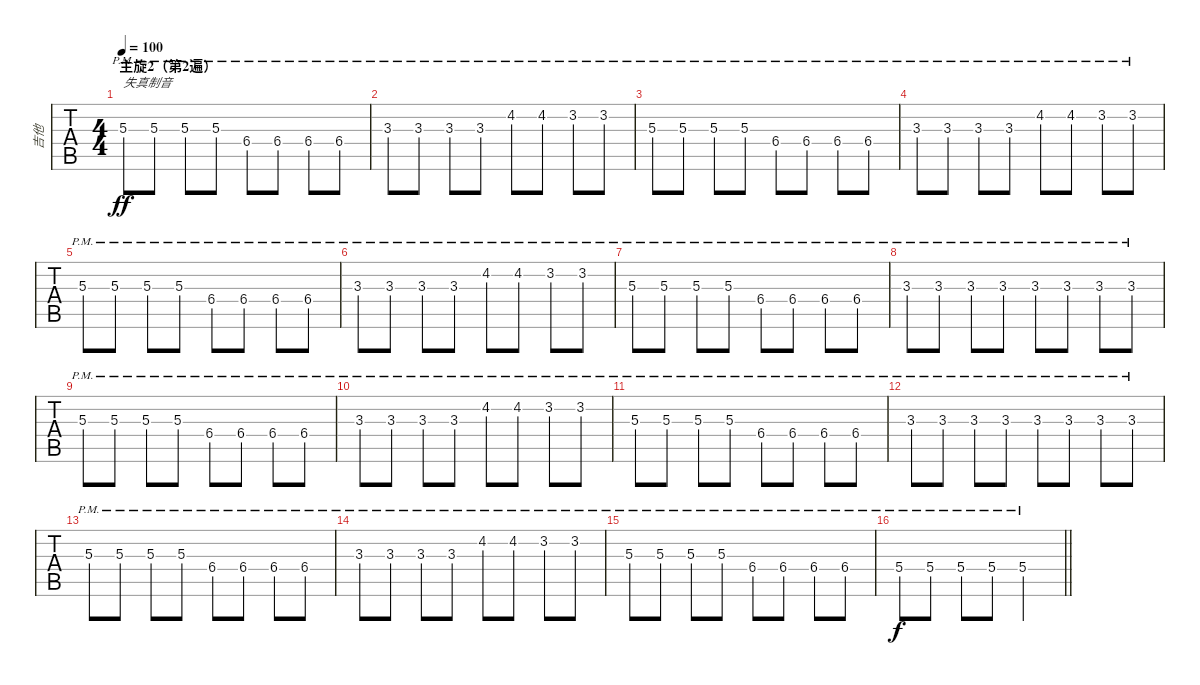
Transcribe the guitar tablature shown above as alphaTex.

\track ("吉他" "吉他") {instrument overdrivenguitar}
\staff {tabs}
\tuning (E4 B3 G3 D3 A2 E2) {hide}
\ts (4 4)
\section ("" "主旋2（第2遍）")
\tempo 100
\clef g2
\ks eb
5.3{pm st}.8{txt "失真制音" dy ff volume 11 instrument distortionguitar} 5.3{pm st}.8 5.3{pm st}.8 5.3{pm st}.8 6.4{pm st}.8 6.4{pm st}.8 6.4{pm st}.8 6.4{pm st}.8 |
3.3{pm st}.8 3.3{pm st}.8 3.3{pm st}.8 3.3{pm st}.8 4.2{pm st}.8 4.2{pm st}.8 3.2{pm st}.8 3.2{pm st}.8 |
5.3{pm st}.8 5.3{pm st}.8 5.3{pm st}.8 5.3{pm st}.8 6.4{pm st}.8 6.4{pm st}.8 6.4{pm st}.8 6.4{pm st}.8 |
3.3{pm st}.8 3.3{pm st}.8 3.3{pm st}.8 3.3{pm st}.8 4.2{pm st}.8 4.2{pm st}.8 3.2{pm st}.8 3.2{pm st}.8 |
5.3{pm st}.8 5.3{pm st}.8 5.3{pm st}.8 5.3{pm st}.8 6.4{pm st}.8 6.4{pm st}.8 6.4{pm st}.8 6.4{pm st}.8 |
3.3{pm st}.8 3.3{pm st}.8 3.3{pm st}.8 3.3{pm st}.8 4.2{pm st}.8 4.2{pm st}.8 3.2{pm st}.8 3.2{pm st}.8 |
5.3{pm st}.8 5.3{pm st}.8 5.3{pm st}.8 5.3{pm st}.8 6.4{pm st}.8 6.4{pm st}.8 6.4{pm st}.8 6.4{pm st}.8 |
3.3{pm st}.8 3.3{pm st}.8 3.3{pm st}.8 3.3{pm st}.8 3.3{pm st}.8 3.3{pm st}.8 3.3{pm st}.8 3.3{pm st}.8 |
5.3{pm st}.8 5.3{pm st}.8 5.3{pm st}.8 5.3{pm st}.8 6.4{pm st}.8 6.4{pm st}.8 6.4{pm st}.8 6.4{pm st}.8 |
3.3{pm st}.8 3.3{pm st}.8 3.3{pm st}.8 3.3{pm st}.8 4.2{pm st}.8 4.2{pm st}.8 3.2{pm st}.8 3.2{pm st}.8 |
5.3{pm st}.8 5.3{pm st}.8 5.3{pm st}.8 5.3{pm st}.8 6.4{pm st}.8 6.4{pm st}.8 6.4{pm st}.8 6.4{pm st}.8 |
3.3{pm st}.8 3.3{pm st}.8 3.3{pm st}.8 3.3{pm st}.8 3.3{pm st}.8 3.3{pm st}.8 3.3{pm st}.8 3.3{pm st}.8 |
5.3{pm st}.8 5.3{pm st}.8 5.3{pm st}.8 5.3{pm st}.8 6.4{pm st}.8 6.4{pm st}.8 6.4{pm st}.8 6.4{pm st}.8 |
3.3{pm st}.8 3.3{pm st}.8 3.3{pm st}.8 3.3{pm st}.8 4.2{pm st}.8 4.2{pm st}.8 3.2{pm st}.8 3.2{pm st}.8 |
5.3{pm st}.8 5.3{pm st}.8 5.3{pm st}.8 5.3{pm st}.8 6.4{pm st}.8 6.4{pm st}.8 6.4{pm st}.8 6.4{pm st}.8 |
\barLineRight lightlight
5.4{pm}.8{dy f} 5.4{pm}.8 5.4{pm}.8 5.4{pm}.8 5.4{pm}.2
